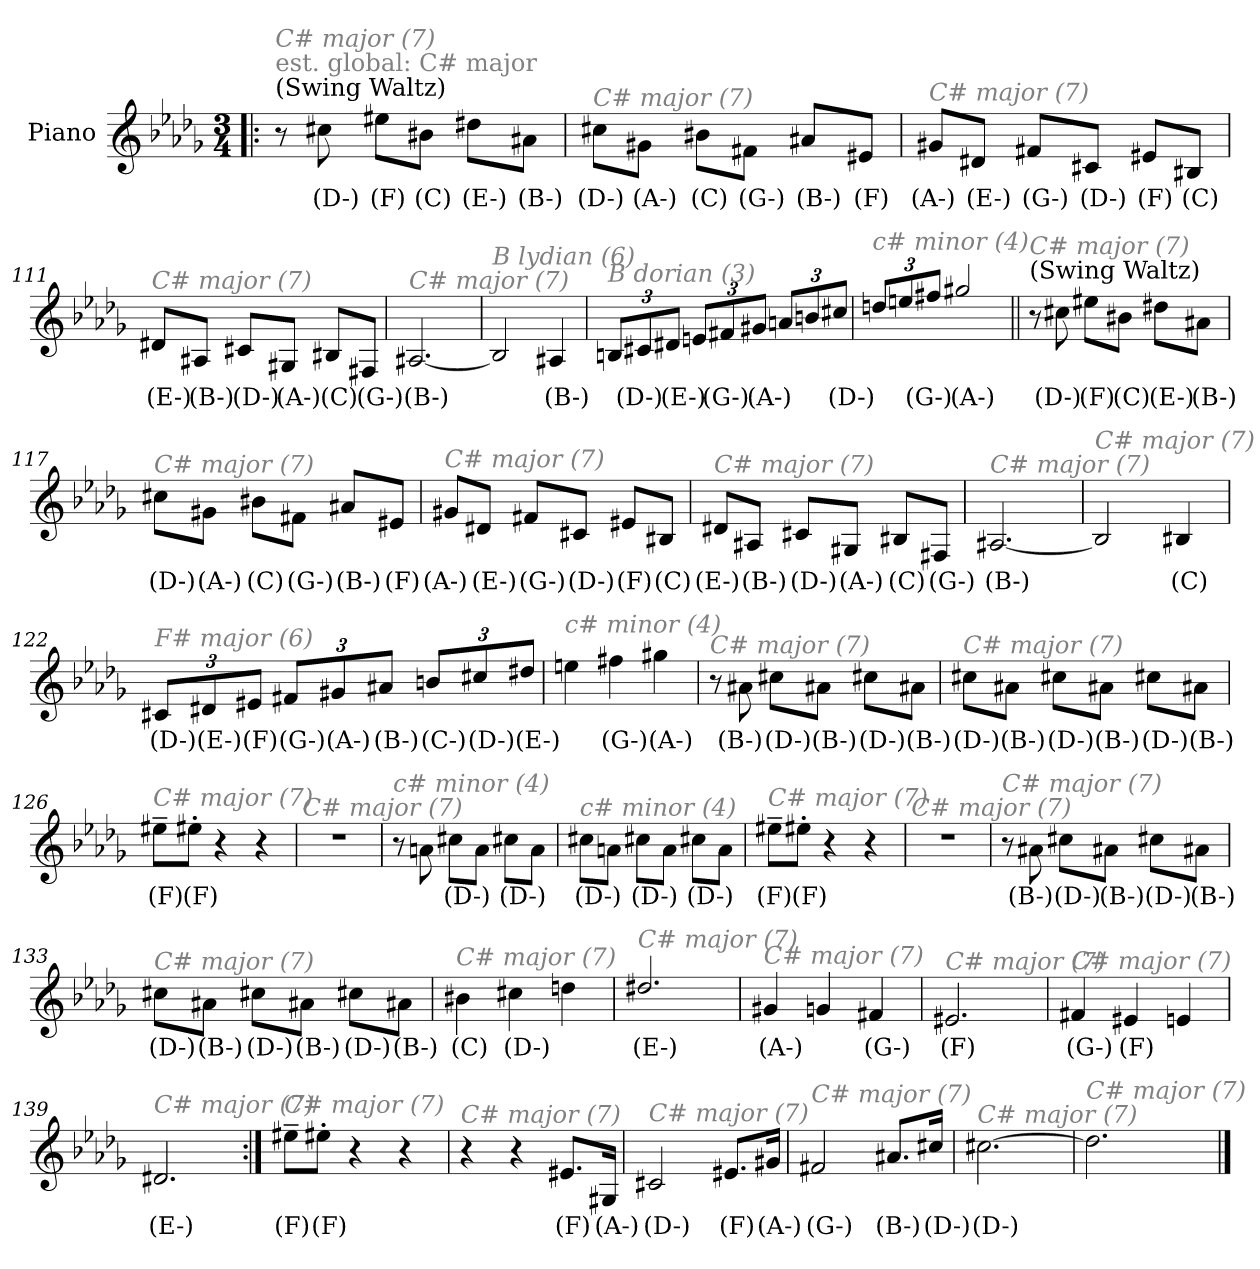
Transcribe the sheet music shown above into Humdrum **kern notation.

**kern	**text
*part1	*part1
*staff1	*staff1
*I"Piano	*
*I'Pno.	*
*clefG2	*
*k[b-e-a-d-g-]	*
*M3/4	*
*MM120	*
=1!|:	=1!|:
!LO:TX:a:t=(Swing Waltz)	!
!LO:TX:a:color=#808080:t=est. global&colon; C# major	!
!LO:TX:i:color=#808080:t=C# major (7)	!
8r	.
8cc#Xi\	(D-)
8ee#Xi\L	(F)
8b#Xi\J	(C)
8dd#Xi\L	(E-)
8a#Xi\J	(B-)
=109	=109
!LO:TX:i:color=#808080:t=C# major (7)	!
8cc#Xi\L	(D-)
8g#Xi\J	(A-)
8b#Xi\L	(C)
8f#Xi\J	(G-)
8a#Xi/L	(B-)
8e#Xi/J	(F)
=110	=110
!LO:TX:i:color=#808080:t=C# major (7)	!
8g#Xi/L	(A-)
8d#Xi/J	(E-)
8f#Xi/L	(G-)
8c#Xi/J	(D-)
8e#Xi/L	(F)
8B#Xi/J	(C)
!!LO:LB:g=z
=111	=111
!LO:TX:i:color=#808080:t=C# major (7)	!
8d#Xi/L	(E-)
8A#Xi/J	(B-)
8c#Xi/L	(D-)
8G#Xi/J	(A-)
8B#Xi/L	(C)
8F#Xi/J	(G-)
=112	=112
!LO:TX:i:color=#808080:t=C# major (7)	!
[2.A#Xi/	(B-)
=113	=113
!LO:TX:i:color=#808080:t=B lydian (6)	!
2B-/]	.
4A#Xi/	(B-)
!!LO:LB:g=z
=114	=114
*Xbrackettup	*
!LO:TX:i:color=#808080:t=B dorian (3)	!
12Bn/L	.
12c#Xi/	(D-)
12d#Xi/J	(E-)
12en/L	.
12f#Xi/	(G-)
12g#Xi/J	(A-)
12an/L	.
12bn/	.
12cc#Xi/J	(D-)
=115	=115
!LO:TX:i:color=#808080:t=c# minor (4)	!
12ddn/L	.
12een/	.
12ff#Xi/J	(G-)
2gg#Xi/	(A-)
=116||	=116||
!LO:TX:a:t=(Swing Waltz)	!
!LO:TX:i:color=#808080:t=C# major (7)	!
8r	.
8cc#Xi\	(D-)
8ee#Xi\L	(F)
8b#Xi\J	(C)
8dd#Xi\L	(E-)
8a#Xi\J	(B-)
!!LO:LB:g=z
=117	=117
!LO:TX:i:color=#808080:t=C# major (7)	!
8cc#Xi\L	(D-)
8g#Xi\J	(A-)
8b#Xi\L	(C)
8f#Xi\J	(G-)
8a#Xi/L	(B-)
8e#Xi/J	(F)
=118	=118
!LO:TX:i:color=#808080:t=C# major (7)	!
8g#Xi/L	(A-)
8d#Xi/J	(E-)
8f#Xi/L	(G-)
8c#Xi/J	(D-)
8e#Xi/L	(F)
8B#Xi/J	(C)
=119	=119
!LO:TX:i:color=#808080:t=C# major (7)	!
8d#Xi/L	(E-)
8A#Xi/J	(B-)
8c#Xi/L	(D-)
8G#Xi/J	(A-)
8B#Xi/L	(C)
8F#Xi/J	(G-)
!!LO:LB:g=z
=120	=120
!LO:TX:i:color=#808080:t=C# major (7)	!
[2.A#Xi/	(B-)
=121	=121
!LO:TX:i:color=#808080:t=C# major (7)	!
2B-/]	.
4B#Xi/	(C)
=122	=122
!LO:TX:i:color=#808080:t=F# major (6)	!
12c#Xi/L	(D-)
12d#Xi/	(E-)
12e#Xi/J	(F)
12f#Xi/L	(G-)
12g#Xi/	(A-)
12a#Xi/J	(B-)
12bni/L	(C-)
12cc#Xi/	(D-)
12dd#Xi/J	(E-)
=123	=123
!LO:TX:i:color=#808080:t=c# minor (4)	!
4een\	.
4ff#Xi\	(G-)
4gg#Xi\	(A-)
!!LO:LB:g=z
=124	=124
!LO:TX:i:color=#808080:t=C# major (7)	!
8r	.
8a#Xi\	(B-)
8cc#Xi\L	(D-)
8a#Xi\J	(B-)
8cc#Xi\L	(D-)
8a#Xi\J	(B-)
=125	=125
!LO:TX:i:color=#808080:t=C# major (7)	!
8cc#Xi\L	(D-)
8a#Xi\J	(B-)
8cc#Xi\L	(D-)
8a#Xi\J	(B-)
8cc#Xi\L	(D-)
8a#Xi\J	(B-)
=126	=126
!LO:TX:i:color=#808080:t=C# major (7)	!
8ee#X~i\L	(F)
8ee#X'i\J	(F)
4r	.
4r	.
!!LO:LB:g=z
=127	=127
!LO:TX:i:color=#808080:t=C# major (7)	!
2.r	.
=128	=128
!LO:TX:i:color=#808080:t=c# minor (4)	!
8r	.
8an\	.
8cc#Xi\L	(D-)
8a\J	.
8cc#Xi\L	(D-)
8a\J	.
=129	=129
!LO:TX:i:color=#808080:t=c# minor (4)	!
8cc#Xi\L	(D-)
8an\J	.
8cc#Xi\L	(D-)
8a\J	.
8cc#Xi\L	(D-)
8a\J	.
!!LO:LB:g=z
=130	=130
!LO:TX:i:color=#808080:t=C# major (7)	!
8ee#X~i\L	(F)
8ee#X'i\J	(F)
4r	.
4r	.
=131	=131
!LO:TX:i:color=#808080:t=C# major (7)	!
2.r	.
=132	=132
!LO:TX:i:color=#808080:t=C# major (7)	!
8r	.
8a#Xi\	(B-)
8cc#Xi\L	(D-)
8a#Xi\J	(B-)
8cc#Xi\L	(D-)
8a#Xi\J	(B-)
=133	=133
!LO:TX:i:color=#808080:t=C# major (7)	!
8cc#Xi\L	(D-)
8a#Xi\J	(B-)
8cc#Xi\L	(D-)
8a#Xi\J	(B-)
8cc#Xi\L	(D-)
8a#Xi\J	(B-)
!!LO:LB:g=z
=134	=134
!LO:TX:i:color=#808080:t=C# major (7)	!
4b#Xi\	(C)
4cc#Xi\	(D-)
4ddn\	.
=135	=135
!LO:TX:i:color=#808080:t=C# major (7)	!
2.dd#Xi/	(E-)
=136	=136
!LO:TX:i:color=#808080:t=C# major (7)	!
4g#Xi/	(A-)
4gn/	.
4f#Xi/	(G-)
!!LO:LB:g=z
=137	=137
!LO:TX:i:color=#808080:t=C# major (7)	!
2.e#Xi/	(F)
=138	=138
!LO:TX:i:color=#808080:t=C# major (7)	!
4f#Xi/	(G-)
4e#Xi/	(F)
4en/	.
=139	=139
!LO:TX:i:color=#808080:t=C# major (7)	!
2.d#Xi/	(E-)
!!LO:PB:g=z
=140:|!	=140:|!
!LO:TX:i:color=#808080:t=C# major (7)	!
8ee#X~i\L	(F)
8ee#X'i\J	(F)
4r	.
4r	.
=141	=141
!LO:TX:i:color=#808080:t=C# major (7)	!
4r	.
4r	.
8.e#Xi/L	(F)
16G#Xi/Jk	(A-)
=142	=142
!LO:TX:i:color=#808080:t=C# major (7)	!
2c#Xi/	(D-)
8.e#Xi/L	(F)
16g#Xi/Jk	(A-)
!!LO:LB:g=z
=143	=143
!LO:TX:i:color=#808080:t=C# major (7)	!
2f#Xi/	(G-)
8.a#Xi/L	(B-)
16cc#Xi/Jk	(D-)
=144	=144
!LO:TX:i:color=#808080:t=C# major (7)	!
[2.cc#Xi\	(D-)
=145	=145
!LO:TX:i:color=#808080:t=C# major (7)	!
2.dd-\]	.
==	==
*-	*-
